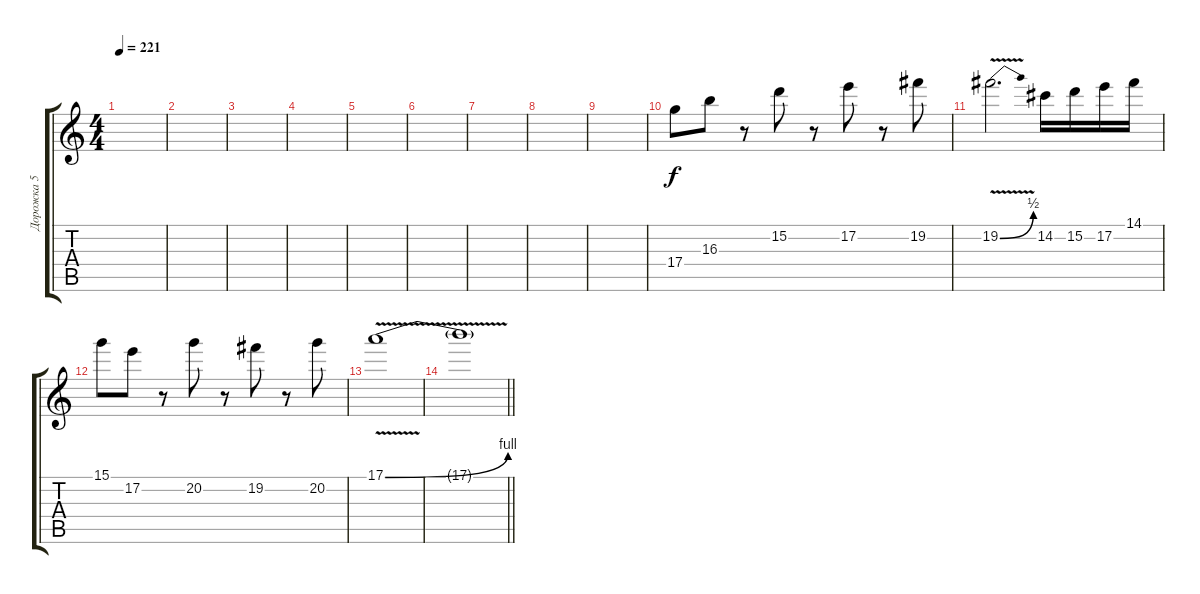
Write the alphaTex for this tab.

\track ("Дорожка 5" "Дорожка 5") {instrument distortionguitar}
\staff {score tabs}
\tuning (E4 B3 G3 D3 A2 E2) {hide}
\ts (4 4)
\tempo 221
\clef g2
\ks c
|
|
|
|
|
|
|
|
|
17.4.8 16.3.8 r.8 15.2.8 r.8 17.2.8 r.8 19.2.8 |
19.2{be (bend 0 0 60 2) v}.2{d} 14.2.16 15.2.16 17.2.16 14.1.16 |
15.1.8 17.2.8 r.8 20.2.8 r.8 19.2.8 r.8 20.2.8 |
17.1{be (bend 0 0 60 4) v}.1 |
\barLineRight lightlight
17.1{t}.1
